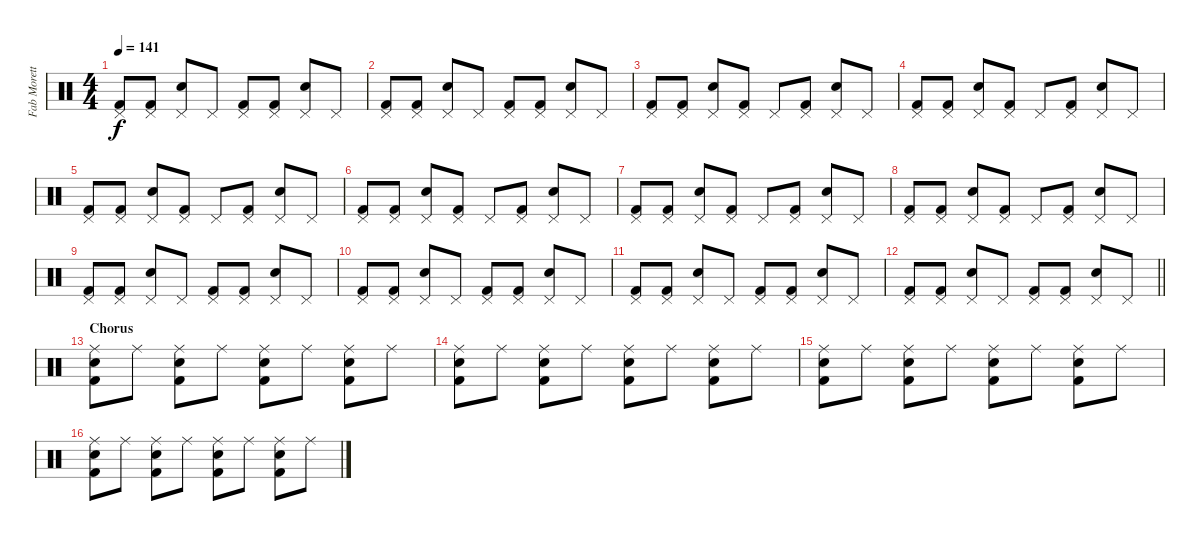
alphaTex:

\track ("Fab Moretti - Drums" "Fab Morett") {instrument percussion}
\staff {score}
\articulation defaults
\ts (4 4)
\tempo 141
\clef neutral
\ks c
("Pedal Hi-Hat (hit)" "Kick (hit) 2").8{dy f} ("Pedal Hi-Hat (hit)" "Kick (hit) 2").8 ("Pedal Hi-Hat (hit)" "Electric Snare (hit)").8 "Pedal Hi-Hat (hit)".8 ("Pedal Hi-Hat (hit)" "Kick (hit) 2").8 ("Pedal Hi-Hat (hit)" "Kick (hit) 2").8 ("Pedal Hi-Hat (hit)" "Electric Snare (hit)").8 "Pedal Hi-Hat (hit)".8 |
("Pedal Hi-Hat (hit)" "Kick (hit) 2").8 ("Pedal Hi-Hat (hit)" "Kick (hit) 2").8 ("Pedal Hi-Hat (hit)" "Electric Snare (hit)").8 "Pedal Hi-Hat (hit)".8 ("Pedal Hi-Hat (hit)" "Kick (hit) 2").8 ("Pedal Hi-Hat (hit)" "Kick (hit) 2").8 ("Pedal Hi-Hat (hit)" "Electric Snare (hit)").8 "Pedal Hi-Hat (hit)".8 |
("Pedal Hi-Hat (hit)" "Kick (hit) 2").8 ("Pedal Hi-Hat (hit)" "Kick (hit) 2").8 ("Pedal Hi-Hat (hit)" "Electric Snare (hit)").8 ("Pedal Hi-Hat (hit)" "Kick (hit) 2").8 "Pedal Hi-Hat (hit)".8 ("Pedal Hi-Hat (hit)" "Kick (hit) 2").8 ("Pedal Hi-Hat (hit)" "Electric Snare (hit)").8 "Pedal Hi-Hat (hit)".8 |
("Pedal Hi-Hat (hit)" "Kick (hit) 2").8 ("Pedal Hi-Hat (hit)" "Kick (hit) 2").8 ("Pedal Hi-Hat (hit)" "Electric Snare (hit)").8 ("Pedal Hi-Hat (hit)" "Kick (hit) 2").8 "Pedal Hi-Hat (hit)".8 ("Pedal Hi-Hat (hit)" "Kick (hit) 2").8 ("Pedal Hi-Hat (hit)" "Electric Snare (hit)").8 "Pedal Hi-Hat (hit)".8 |
("Pedal Hi-Hat (hit)" "Kick (hit) 2").8 ("Pedal Hi-Hat (hit)" "Kick (hit) 2").8 ("Pedal Hi-Hat (hit)" "Electric Snare (hit)").8 ("Pedal Hi-Hat (hit)" "Kick (hit) 2").8 "Pedal Hi-Hat (hit)".8 ("Pedal Hi-Hat (hit)" "Kick (hit) 2").8 ("Pedal Hi-Hat (hit)" "Electric Snare (hit)").8 "Pedal Hi-Hat (hit)".8 |
("Pedal Hi-Hat (hit)" "Kick (hit) 2").8 ("Pedal Hi-Hat (hit)" "Kick (hit) 2").8 ("Pedal Hi-Hat (hit)" "Electric Snare (hit)").8 ("Pedal Hi-Hat (hit)" "Kick (hit) 2").8 "Pedal Hi-Hat (hit)".8 ("Pedal Hi-Hat (hit)" "Kick (hit) 2").8 ("Pedal Hi-Hat (hit)" "Electric Snare (hit)").8 "Pedal Hi-Hat (hit)".8 |
("Pedal Hi-Hat (hit)" "Kick (hit) 2").8 ("Pedal Hi-Hat (hit)" "Kick (hit) 2").8 ("Pedal Hi-Hat (hit)" "Electric Snare (hit)").8 ("Pedal Hi-Hat (hit)" "Kick (hit) 2").8 "Pedal Hi-Hat (hit)".8 ("Pedal Hi-Hat (hit)" "Kick (hit) 2").8 ("Pedal Hi-Hat (hit)" "Electric Snare (hit)").8 "Pedal Hi-Hat (hit)".8 |
("Pedal Hi-Hat (hit)" "Kick (hit) 2").8 ("Pedal Hi-Hat (hit)" "Kick (hit) 2").8 ("Pedal Hi-Hat (hit)" "Electric Snare (hit)").8 ("Pedal Hi-Hat (hit)" "Kick (hit) 2").8 "Pedal Hi-Hat (hit)".8 ("Pedal Hi-Hat (hit)" "Kick (hit) 2").8 ("Pedal Hi-Hat (hit)" "Electric Snare (hit)").8 "Pedal Hi-Hat (hit)".8 |
("Pedal Hi-Hat (hit)" "Kick (hit) 2").8 ("Pedal Hi-Hat (hit)" "Kick (hit) 2").8 ("Pedal Hi-Hat (hit)" "Electric Snare (hit)").8 "Pedal Hi-Hat (hit)".8 ("Pedal Hi-Hat (hit)" "Kick (hit) 2").8 ("Pedal Hi-Hat (hit)" "Kick (hit) 2").8 ("Pedal Hi-Hat (hit)" "Electric Snare (hit)").8 "Pedal Hi-Hat (hit)".8 |
("Pedal Hi-Hat (hit)" "Kick (hit) 2").8 ("Pedal Hi-Hat (hit)" "Kick (hit) 2").8 ("Pedal Hi-Hat (hit)" "Electric Snare (hit)").8 "Pedal Hi-Hat (hit)".8 ("Pedal Hi-Hat (hit)" "Kick (hit) 2").8 ("Pedal Hi-Hat (hit)" "Kick (hit) 2").8 ("Pedal Hi-Hat (hit)" "Electric Snare (hit)").8 "Pedal Hi-Hat (hit)".8 |
("Pedal Hi-Hat (hit)" "Kick (hit) 2").8 ("Pedal Hi-Hat (hit)" "Kick (hit) 2").8 ("Pedal Hi-Hat (hit)" "Electric Snare (hit)").8 "Pedal Hi-Hat (hit)".8 ("Pedal Hi-Hat (hit)" "Kick (hit) 2").8 ("Pedal Hi-Hat (hit)" "Kick (hit) 2").8 ("Pedal Hi-Hat (hit)" "Electric Snare (hit)").8 "Pedal Hi-Hat (hit)".8 |
\barLineRight lightlight
("Pedal Hi-Hat (hit)" "Kick (hit) 2").8 ("Pedal Hi-Hat (hit)" "Kick (hit) 2").8 ("Pedal Hi-Hat (hit)" "Electric Snare (hit)").8 "Pedal Hi-Hat (hit)".8 ("Pedal Hi-Hat (hit)" "Kick (hit) 2").8 ("Pedal Hi-Hat (hit)" "Kick (hit) 2").8 ("Pedal Hi-Hat (hit)" "Electric Snare (hit)").8 "Pedal Hi-Hat (hit)".8 |
\section ("" "Chorus")
("Ride (middle)" "Electric Snare (hit)" "Kick (hit) 2").8 "Ride (middle)".8 ("Ride (middle)" "Electric Snare (hit)" "Kick (hit) 2").8 "Ride (middle)".8 ("Ride (middle)" "Electric Snare (hit)" "Kick (hit) 2").8 "Ride (middle)".8 ("Ride (middle)" "Electric Snare (hit)" "Kick (hit) 2").8 "Ride (middle)".8 |
("Ride (middle)" "Electric Snare (hit)" "Kick (hit) 2").8 "Ride (middle)".8 ("Ride (middle)" "Electric Snare (hit)" "Kick (hit) 2").8 "Ride (middle)".8 ("Ride (middle)" "Electric Snare (hit)" "Kick (hit) 2").8 "Ride (middle)".8 ("Ride (middle)" "Electric Snare (hit)" "Kick (hit) 2").8 "Ride (middle)".8 |
("Ride (middle)" "Electric Snare (hit)" "Kick (hit) 2").8 "Ride (middle)".8 ("Ride (middle)" "Electric Snare (hit)" "Kick (hit) 2").8 "Ride (middle)".8 ("Ride (middle)" "Electric Snare (hit)" "Kick (hit) 2").8 "Ride (middle)".8 ("Ride (middle)" "Electric Snare (hit)" "Kick (hit) 2").8 "Ride (middle)".8 |
("Ride (middle)" "Electric Snare (hit)" "Kick (hit) 2").8 "Ride (middle)".8 ("Ride (middle)" "Electric Snare (hit)" "Kick (hit) 2").8 "Ride (middle)".8 ("Ride (middle)" "Electric Snare (hit)" "Kick (hit) 2").8 "Ride (middle)".8 ("Ride (middle)" "Electric Snare (hit)" "Kick (hit) 2").8 "Ride (middle)".8
